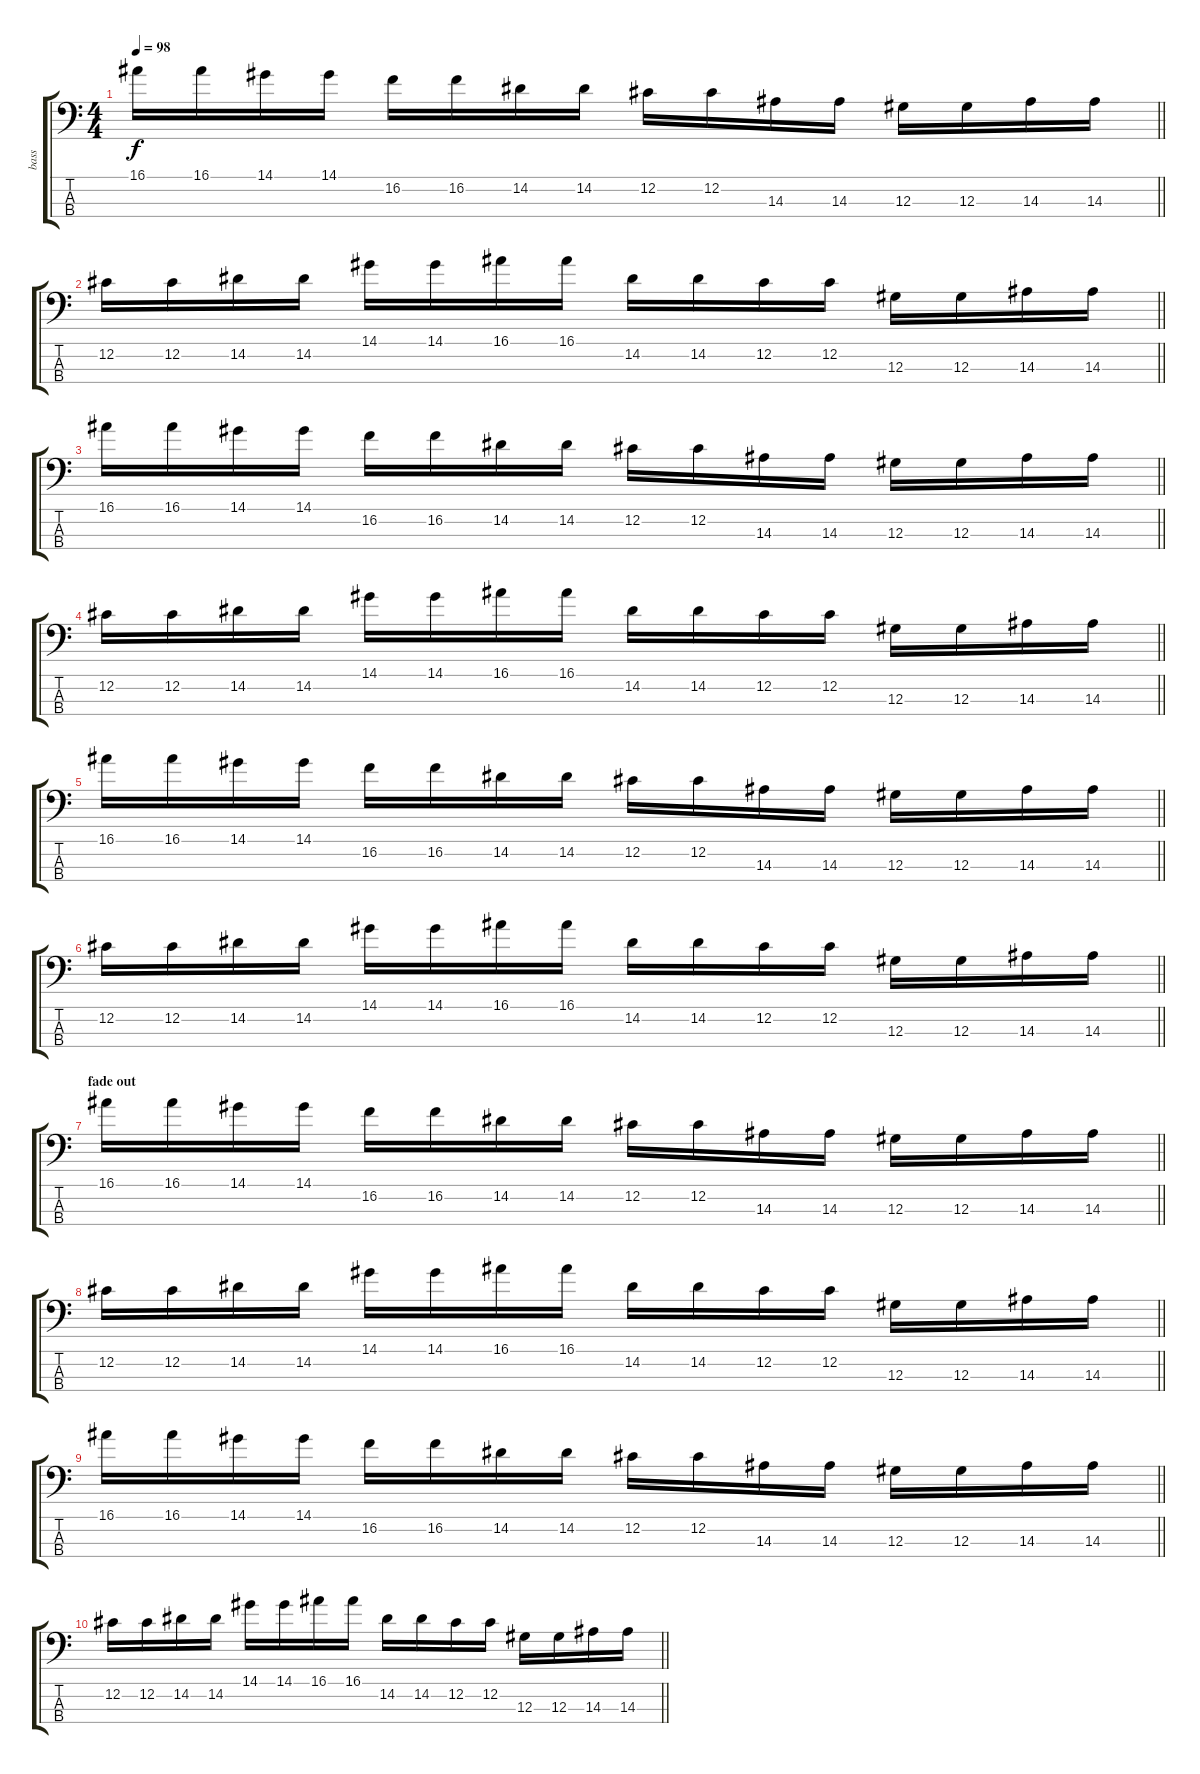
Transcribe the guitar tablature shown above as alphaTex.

\track ("bass " "bass ") {instrument electricguitarjazz}
\staff {score tabs}
\tuning (Gb2 Db2 Ab1 Eb1) {hide}
\ts (4 4)
\tempo 98
\clef f4
\barLineRight lightlight
\ks c
16.1.16{dy f} 16.1.16 14.1.16 14.1.16 16.2.16 16.2.16 14.2.16 14.2.16 12.2.16 12.2.16 14.3.16 14.3.16 12.3.16 12.3.16 14.3.16 14.3.16 |
\barLineRight lightlight
12.2.16 12.2.16 14.2.16 14.2.16 14.1.16 14.1.16 16.1.16 16.1.16 14.2.16 14.2.16 12.2.16 12.2.16 12.3.16 12.3.16 14.3.16 14.3.16 |
\barLineRight lightlight
16.1.16 16.1.16 14.1.16 14.1.16 16.2.16 16.2.16 14.2.16 14.2.16 12.2.16 12.2.16 14.3.16 14.3.16 12.3.16 12.3.16 14.3.16 14.3.16 |
\barLineRight lightlight
12.2.16 12.2.16 14.2.16 14.2.16 14.1.16 14.1.16 16.1.16 16.1.16 14.2.16 14.2.16 12.2.16 12.2.16 12.3.16 12.3.16 14.3.16 14.3.16 |
\barLineRight lightlight
16.1.16 16.1.16 14.1.16 14.1.16 16.2.16 16.2.16 14.2.16 14.2.16 12.2.16 12.2.16 14.3.16 14.3.16 12.3.16 12.3.16 14.3.16 14.3.16 |
\barLineRight lightlight
12.2.16 12.2.16 14.2.16 14.2.16 14.1.16 14.1.16 16.1.16 16.1.16 14.2.16 14.2.16 12.2.16 12.2.16 12.3.16 12.3.16 14.3.16 14.3.16 |
\section ("" "fade out")
\barLineRight lightlight
16.1.16 16.1.16 14.1.16 14.1.16 16.2.16 16.2.16 14.2.16 14.2.16 12.2.16 12.2.16 14.3.16 14.3.16 12.3.16 12.3.16 14.3.16 14.3.16 |
\barLineRight lightlight
12.2.16 12.2.16 14.2.16 14.2.16 14.1.16 14.1.16 16.1.16 16.1.16 14.2.16 14.2.16 12.2.16 12.2.16 12.3.16 12.3.16 14.3.16 14.3.16 |
\barLineRight lightlight
16.1.16 16.1.16 14.1.16 14.1.16 16.2.16 16.2.16 14.2.16 14.2.16 12.2.16 12.2.16 14.3.16 14.3.16 12.3.16 12.3.16 14.3.16 14.3.16 |
\barLineRight lightlight
12.2.16 12.2.16 14.2.16 14.2.16 14.1.16 14.1.16 16.1.16 16.1.16 14.2.16 14.2.16 12.2.16 12.2.16 12.3.16 12.3.16 14.3.16 14.3.16
